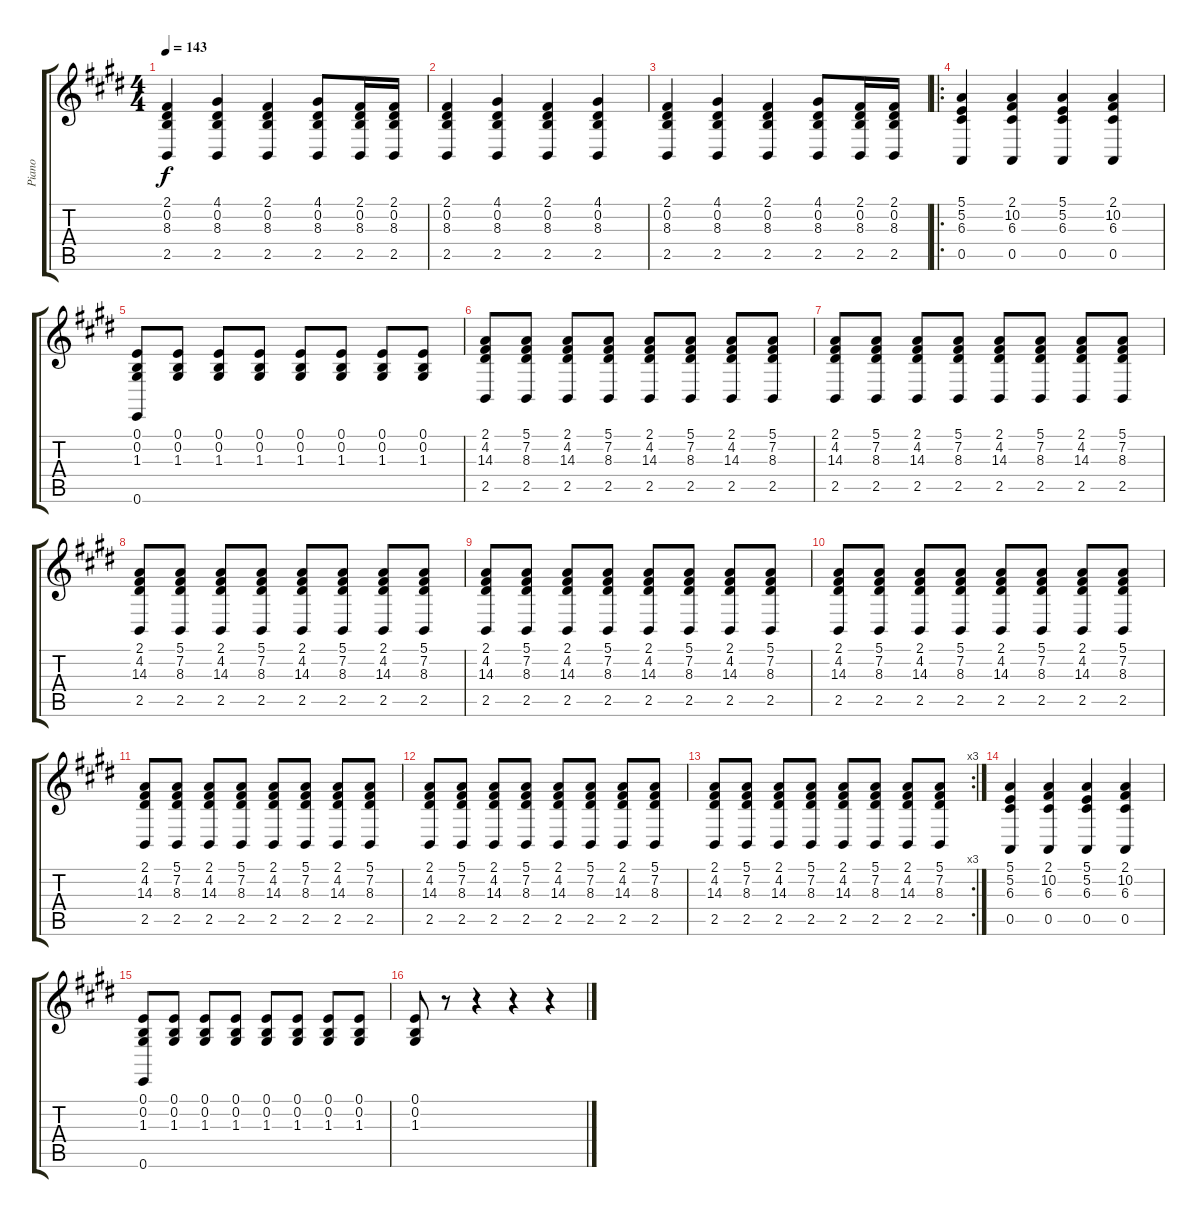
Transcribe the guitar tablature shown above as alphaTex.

\track ("Piano" "Piano") {instrument brightacousticpiano}
\staff {score tabs}
\tuning (E4 B3 G3 D3 A2 E2) {hide}
\ts (4 4)
\tempo 143
\clef g2
\ks e
(2.1 0.2 8.3 2.5).4{dy f} (4.1 0.2 8.3 2.5).4 (2.1 0.2 8.3 2.5).4 (4.1 0.2 8.3 2.5).8 (2.1 0.2 8.3 2.5).16 (2.1 0.2 8.3 2.5).16 |
(2.1 0.2 8.3 2.5).4 (4.1 0.2 8.3 2.5).4 (2.1 0.2 8.3 2.5).4 (4.1 0.2 8.3 2.5).4 |
(2.1 0.2 8.3 2.5).4 (4.1 0.2 8.3 2.5).4 (2.1 0.2 8.3 2.5).4 (4.1 0.2 8.3 2.5).8 (2.1 0.2 8.3 2.5).16 (2.1 0.2 8.3 2.5).16 |
\ro
(5.1 5.2 6.3 0.5).4 (2.1 10.2 6.3 0.5).4 (5.1 5.2 6.3 0.5).4 (2.1 10.2 6.3 0.5).4 |
(0.1 0.2 1.3 0.6).8 (0.1 0.2 1.3).8 (0.1 0.2 1.3).8 (0.1 0.2 1.3).8 (0.1 0.2 1.3).8 (0.1 0.2 1.3).8 (0.1 0.2 1.3).8 (0.1 0.2 1.3).8 |
(2.1 4.2 14.3 2.5).8 (5.1 7.2 8.3 2.5).8 (2.1 4.2 14.3 2.5).8 (5.1 7.2 8.3 2.5).8 (2.1 4.2 14.3 2.5).8 (5.1 7.2 8.3 2.5).8 (2.1 4.2 14.3 2.5).8 (5.1 7.2 8.3 2.5).8 |
(2.1 4.2 14.3 2.5).8 (5.1 7.2 8.3 2.5).8 (2.1 4.2 14.3 2.5).8 (5.1 7.2 8.3 2.5).8 (2.1 4.2 14.3 2.5).8 (5.1 7.2 8.3 2.5).8 (2.1 4.2 14.3 2.5).8 (5.1 7.2 8.3 2.5).8 |
(2.1 4.2 14.3 2.5).8 (5.1 7.2 8.3 2.5).8 (2.1 4.2 14.3 2.5).8 (5.1 7.2 8.3 2.5).8 (2.1 4.2 14.3 2.5).8 (5.1 7.2 8.3 2.5).8 (2.1 4.2 14.3 2.5).8 (5.1 7.2 8.3 2.5).8 |
(2.1 4.2 14.3 2.5).8 (5.1 7.2 8.3 2.5).8 (2.1 4.2 14.3 2.5).8 (5.1 7.2 8.3 2.5).8 (2.1 4.2 14.3 2.5).8 (5.1 7.2 8.3 2.5).8 (2.1 4.2 14.3 2.5).8 (5.1 7.2 8.3 2.5).8 |
(2.1 4.2 14.3 2.5).8 (5.1 7.2 8.3 2.5).8 (2.1 4.2 14.3 2.5).8 (5.1 7.2 8.3 2.5).8 (2.1 4.2 14.3 2.5).8 (5.1 7.2 8.3 2.5).8 (2.1 4.2 14.3 2.5).8 (5.1 7.2 8.3 2.5).8 |
(2.1 4.2 14.3 2.5).8 (5.1 7.2 8.3 2.5).8 (2.1 4.2 14.3 2.5).8 (5.1 7.2 8.3 2.5).8 (2.1 4.2 14.3 2.5).8 (5.1 7.2 8.3 2.5).8 (2.1 4.2 14.3 2.5).8 (5.1 7.2 8.3 2.5).8 |
(2.1 4.2 14.3 2.5).8 (5.1 7.2 8.3 2.5).8 (2.1 4.2 14.3 2.5).8 (5.1 7.2 8.3 2.5).8 (2.1 4.2 14.3 2.5).8 (5.1 7.2 8.3 2.5).8 (2.1 4.2 14.3 2.5).8 (5.1 7.2 8.3 2.5).8 |
\rc 3
(2.1 4.2 14.3 2.5).8 (5.1 7.2 8.3 2.5).8 (2.1 4.2 14.3 2.5).8 (5.1 7.2 8.3 2.5).8 (2.1 4.2 14.3 2.5).8 (5.1 7.2 8.3 2.5).8 (2.1 4.2 14.3 2.5).8 (5.1 7.2 8.3 2.5).8 |
(5.1 5.2 6.3 0.5).4 (2.1 10.2 6.3 0.5).4 (5.1 5.2 6.3 0.5).4 (2.1 10.2 6.3 0.5).4 |
(0.1 0.2 1.3 0.6).8 (0.1 0.2 1.3).8 (0.1 0.2 1.3).8 (0.1 0.2 1.3).8 (0.1 0.2 1.3).8 (0.1 0.2 1.3).8 (0.1 0.2 1.3).8 (0.1 0.2 1.3).8 |
(0.1 0.2 1.3).8 r.8 r.4 r.4 r.4
